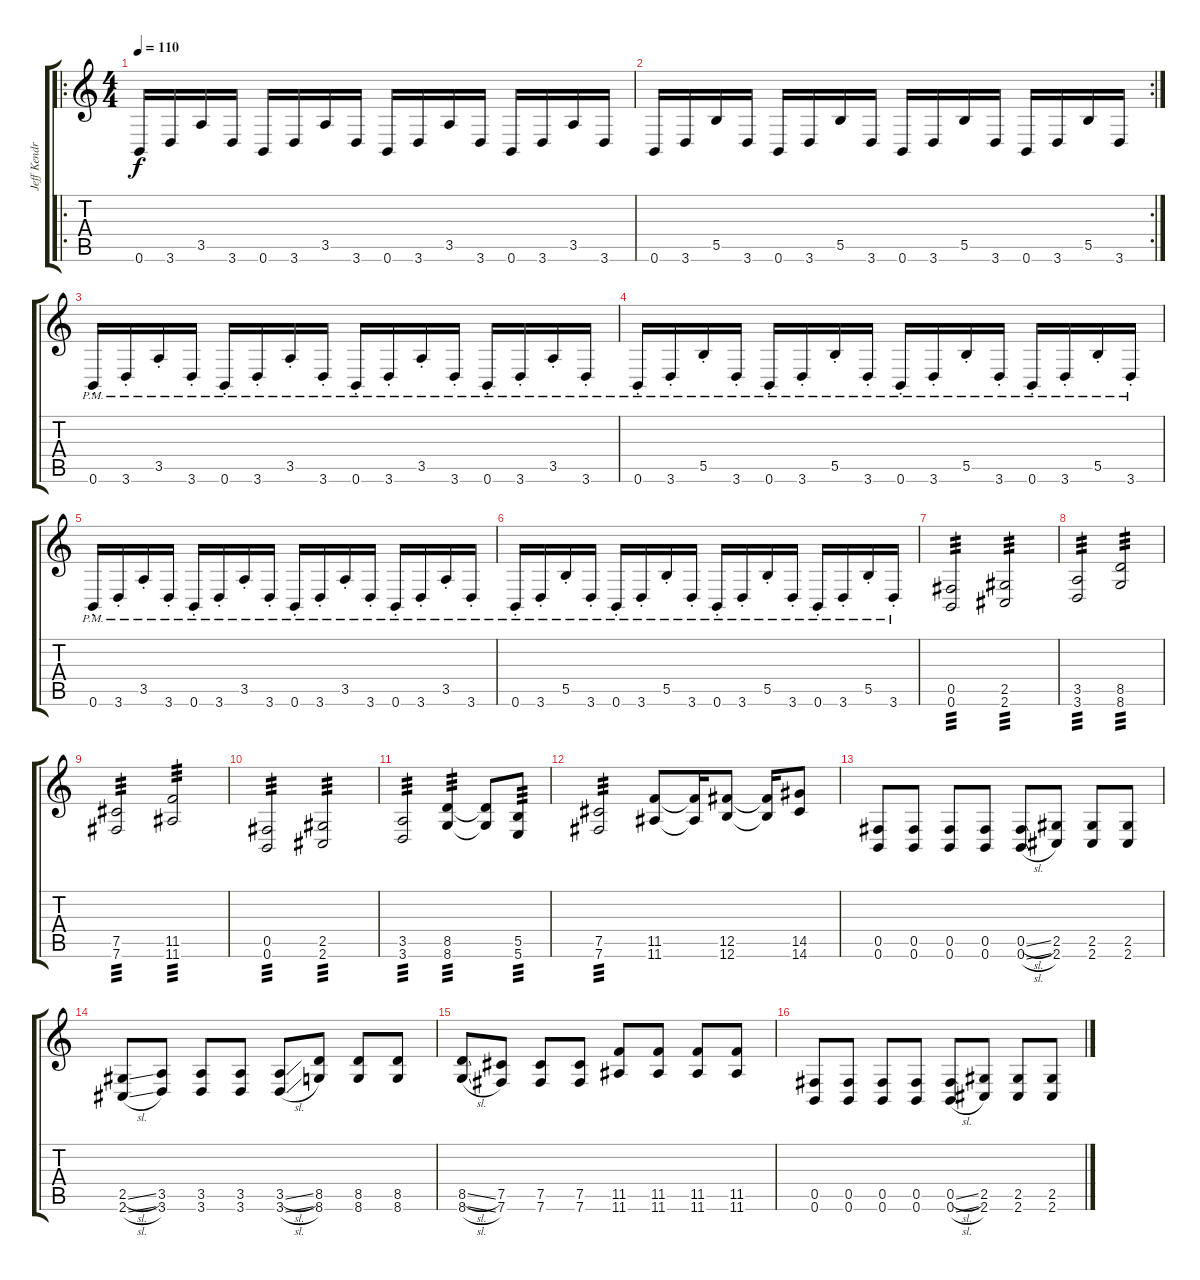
\track ("Jeff Kendrick" "Jeff Kendr") {instrument distortionguitar}
\staff {score tabs}
\tuning (Db4 Ab3 E3 B2 Gb2 B1) {hide}
\ro
\ts (4 4)
\tempo 110
\clef g2
\ks c
0.6.16{dy f} 3.6.16 3.5.16 3.6.16 0.6.16 3.6.16 3.5.16 3.6.16 0.6.16 3.6.16 3.5.16 3.6.16 0.6.16 3.6.16 3.5.16 3.6.16 |
\rc 2
0.6.16 3.6.16 5.5.16 3.6.16 0.6.16 3.6.16 5.5.16 3.6.16 0.6.16 3.6.16 5.5.16 3.6.16 0.6.16 3.6.16 5.5.16 3.6.16 |
0.6{pm st}.16 3.6{pm st}.16 3.5{pm st}.16 3.6{pm st}.16 0.6{pm st}.16 3.6{pm st}.16 3.5{pm st}.16 3.6{pm st}.16 0.6{pm st}.16 3.6{pm st}.16 3.5{pm st}.16 3.6{pm st}.16 0.6{pm st}.16 3.6{pm st}.16 3.5{pm st}.16 3.6{pm st}.16 |
0.6{pm st}.16 3.6{pm st}.16 5.5{pm st}.16 3.6{pm st}.16 0.6{pm st}.16 3.6{pm st}.16 5.5{pm st}.16 3.6{pm st}.16 0.6{pm st}.16 3.6{pm st}.16 5.5{pm st}.16 3.6{pm st}.16 0.6{pm st}.16 3.6{pm st}.16 5.5{pm st}.16 3.6{pm st}.16 |
0.6{pm st}.16 3.6{pm st}.16 3.5{pm st}.16 3.6{pm st}.16 0.6{pm st}.16 3.6{pm st}.16 3.5{pm st}.16 3.6{pm st}.16 0.6{pm st}.16 3.6{pm st}.16 3.5{pm st}.16 3.6{pm st}.16 0.6{pm st}.16 3.6{pm st}.16 3.5{pm st}.16 3.6{pm st}.16 |
0.6{pm st}.16 3.6{pm st}.16 5.5{pm st}.16 3.6{pm st}.16 0.6{pm st}.16 3.6{pm st}.16 5.5{pm st}.16 3.6{pm st}.16 0.6{pm st}.16 3.6{pm st}.16 5.5{pm st}.16 3.6{pm st}.16 0.6{pm st}.16 3.6{pm st}.16 5.5{pm st}.16 3.6{pm st}.16 |
(0.5 0.6).2{tp 3} (2.5 2.6).2{tp 3} |
(3.5 3.6).2{tp 3} (8.5 8.6).2{tp 3} |
(7.5 7.6).2{tp 3} (11.5 11.6).2{tp 3} |
(0.5 0.6).2{tp 3} (2.5 2.6).2{tp 3} |
(3.5 3.6).2{tp 3} (8.5 8.6).4{tp 3} (8.5{t} 8.6{t}).8 (5.5 5.6).8{tp 3} |
(7.5 7.6).2{tp 3} (11.5 11.6).8 (11.5{t} 11.6{t}).16 (12.5 12.6).8 (12.5{t} 12.6{t}).16 (14.5 14.6).8 |
(0.5 0.6).8 (0.5 0.6).8 (0.5 0.6).8 (0.5 0.6).8 (0.5{sl} 0.6{sl}).8 (2.5 2.6).8 (2.5 2.6).8 (2.5 2.6).8 |
(2.5{sl} 2.6{sl}).8 (3.5 3.6).8 (3.5 3.6).8 (3.5 3.6).8 (3.5{sl} 3.6{sl}).8 (8.5 8.6).8 (8.5 8.6).8 (8.5 8.6).8 |
(8.5{sl} 8.6{sl}).8 (7.5 7.6).8 (7.5 7.6).8 (7.5 7.6).8 (11.5 11.6).8 (11.5 11.6).8 (11.5 11.6).8 (11.5 11.6).8 |
(0.5 0.6).8 (0.5 0.6).8 (0.5 0.6).8 (0.5 0.6).8 (0.5{sl} 0.6{sl}).8 (2.5 2.6).8 (2.5 2.6).8 (2.5 2.6).8
